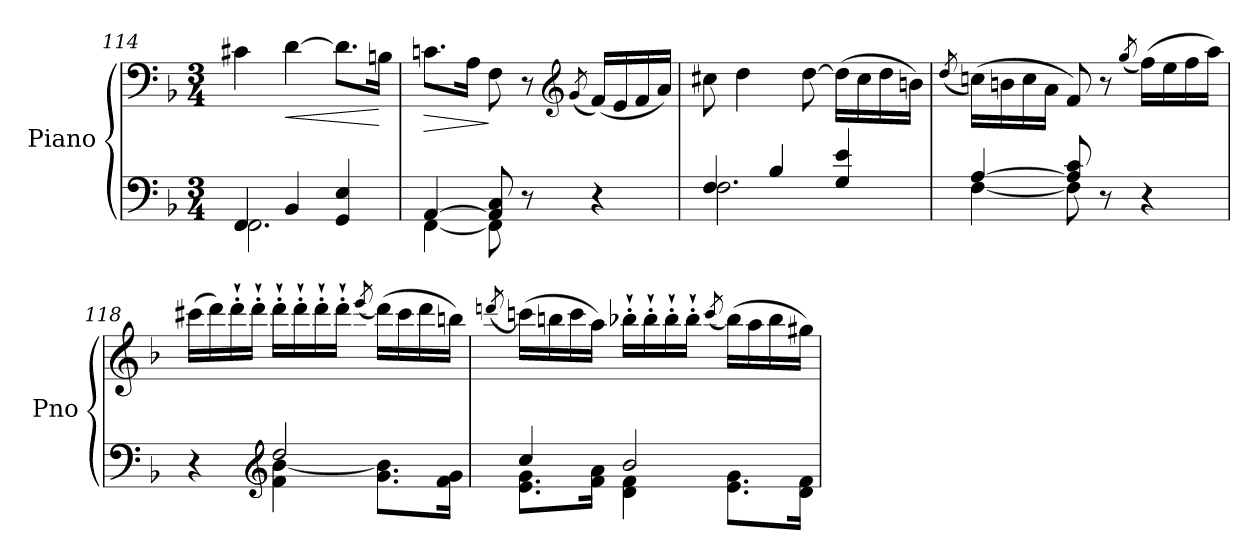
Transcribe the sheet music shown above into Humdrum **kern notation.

**kern	**kern	**dynam
*part1	*part1	*part1
*staff2	*staff1	*staff1/2
*I"Piano	*	*
*I'Pno	*	*
*clefF4	*clefF4	*
*k[b-]	*k[b-]	*
*M3/4	*M3/4	*
=114	=114	=114
*^	*	*
4FF/	2.FF\	4c#X\	.
!	!	!	!LO:HP:b
4BB-/	.	[4d\	<
4GG/ 4E/	.	8.d\L]	.
.	.	16Bn\Jk	[
=115	=115	=115	=115
!	!	!	!LO:HP:b
[4AA/	[4FF\	8.cn\L	>
.	.	16A\Jk	.
8AA/] 8C/	8FF\]	8F\	]
8r	4.ryy	8r	.
*	*	*clefG2	*
.	.	(8qg/	.
4r	.	(>16f/LL)	.
.	.	16e/	.
.	.	16f/	.
.	.	16a/JJ)	.
=116	=116	=116	=116
4F/	2.F\	8cc#X\	.
.	.	4dd\	.
4B-/	.	.	.
.	.	[8dd\	.
4G/ 4e/	.	(16dd\LL]	.
.	.	16cc#\	.
.	.	16dd\	.
.	.	16bn\JJ)	.
!!LO:LB:g=z
=117	=117	=117	=117
.	.	(8qdd/	.
[4A/	[4F\	(16ccn\LL)	.
.	.	16bn\	.
.	.	16cc\	.
.	.	16a\JJ	.
8A/] 8c/	8F\]	8f/)	.
8r	4.ryy	8r	.
.	.	(8qgg/	.
4r	.	(16ff\LL)	.
.	.	16ee\	.
.	.	16ff\	.
.	.	16aa\JJ)	.
=118	=118	=118	=118
!	!	!	!LO:DY:b
4r	4ryy	(16ccc#X\LL	other-dynamics
.	.	16ddd\)	.
.	.	16ddd`'\	.
.	.	16ddd`'\JJ	.
*clefG2	*	*	*
2dd/	4f\ [4b-\	16ddd`'\LL	.
.	.	16ddd`'\	.
.	.	16ddd`'\	.
.	.	16ddd`'\JJ	.
.	.	(8qeee/	.
.	8.g\ 8.b-\]L	(16ddd\LL)	.
.	.	16ccc#\	.
.	.	16ddd\	.
.	16f\ 16g\Jk	16bbn\JJ)	.
!!LO:LB:g=z
=119	=119	=119	=119
.	.	(8qdddn/	.
4cc/	8.e\ 8.g\L	(16cccn\LL)	.
.	.	16bbn\	.
.	.	16ccc\	.
.	16f\ 16a\Jk	16aa\JJ)	.
2b-/	4d\ 4f\	16bb-X`'\LL	.
.	.	16bb-`'\	.
.	.	16bb-`'\	.
.	.	16bb-`'\JJ	.
.	.	(8qccc/	.
.	8.e\ 8.g\L	(16bb-\LL)	.
.	.	16aa\	.
.	.	16bb-\	.
.	16d\ 16f\Jk	16gg#X\JJ)	.
*v	*v	*	*
=	=	=
*-	*-	*-
